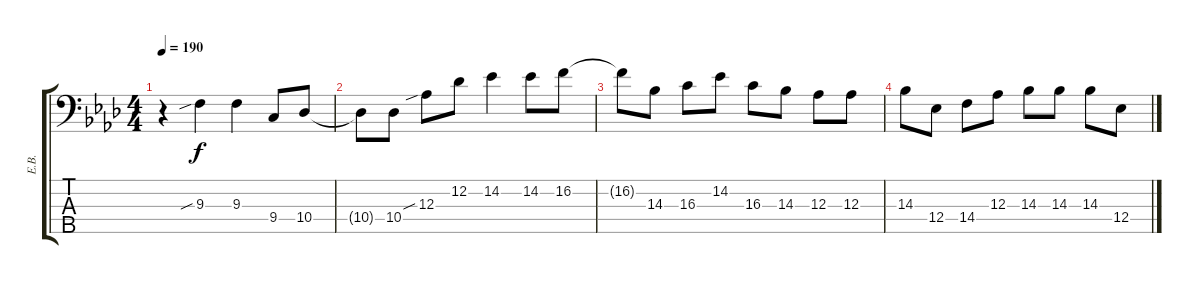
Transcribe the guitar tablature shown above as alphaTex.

\track ("E.B." "E.B.") {instrument electricbassfinger}
\staff {score tabs}
\tuning (Gb2 Db2 Ab1 Eb1 Bb0) {hide}
\ts (4 4)
\tempo 190
\clef f4
\ks ab
r.4{dy f} 9.3{sib}.4 9.3.4 9.4.8 10.4.8 |
10.4{t}.8 10.4.8 12.3{sib}.8 12.2.8 14.2.4 14.2.8 16.2.8 |
16.2{t}.8 14.3.8 16.3.8 14.2.8 16.3.8 14.3.8 12.3.8 12.3.8 |
14.3.8 12.4.8 14.4.8 12.3.8 14.3.8 14.3.8 14.3.8 12.4.8
